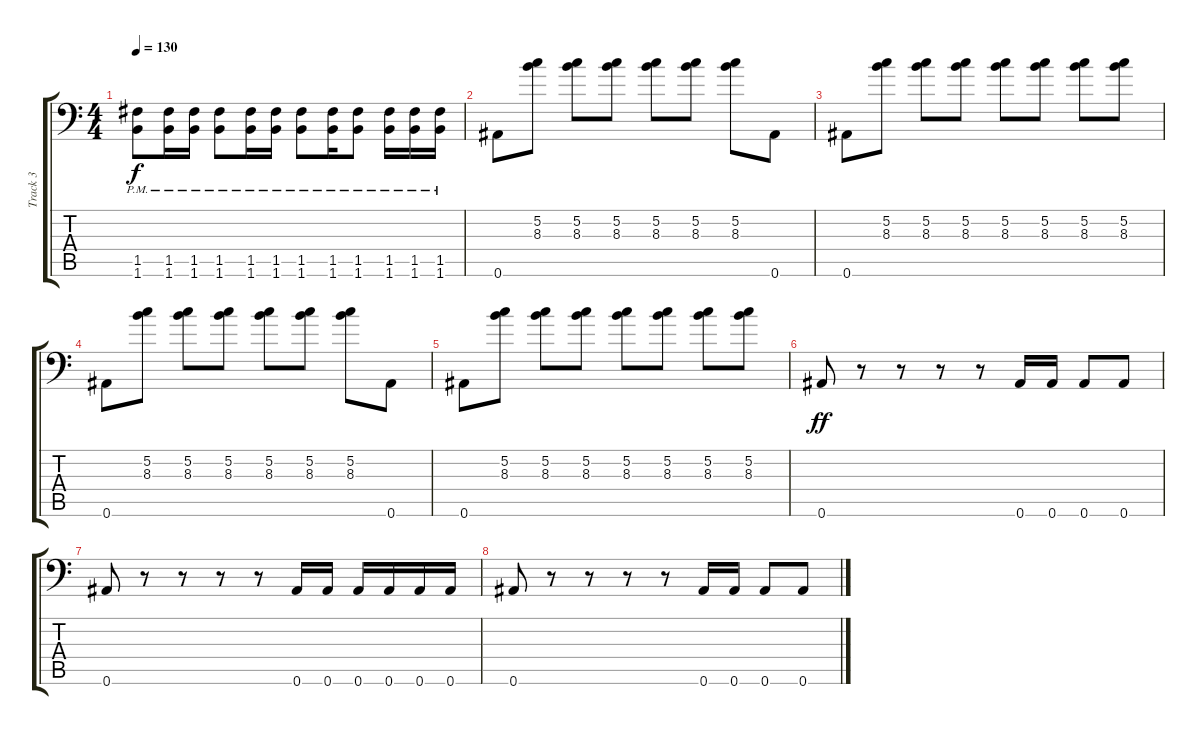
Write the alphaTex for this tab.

\track ("Track 3" "Track 3") {instrument distortionguitar}
\staff {score tabs}
\tuning (C4 G3 Eb3 Bb2 F2 Bb1) {hide}
\ts (4 4)
\tempo 130
\clef f4
\ks c
(1.5{pm} 1.6{pm}).8{dy f} (1.5{pm} 1.6{pm}).16 (1.5{pm} 1.6{pm}).16 (1.5{pm} 1.6{pm}).8 (1.5{pm} 1.6{pm}).16 (1.5{pm} 1.6{pm}).16 (1.5{pm} 1.6{pm}).8 (1.5{pm} 1.6{pm}).16 (1.5{pm} 1.6{pm}).8 (1.5{pm} 1.6{pm}).16 (1.5{pm} 1.6{pm}).16 (1.5{pm} 1.6{pm}).16 |
0.6.8 (5.2 8.3).8 (5.2 8.3).8 (5.2 8.3).8 (5.2 8.3).8 (5.2 8.3).8 (5.2 8.3).8 0.6.8 |
0.6.8 (5.2 8.3).8 (5.2 8.3).8 (5.2 8.3).8 (5.2 8.3).8 (5.2 8.3).8 (5.2 8.3).8 (5.2 8.3).8 |
0.6.8 (5.2 8.3).8 (5.2 8.3).8 (5.2 8.3).8 (5.2 8.3).8 (5.2 8.3).8 (5.2 8.3).8 0.6.8 |
0.6.8 (5.2 8.3).8 (5.2 8.3).8 (5.2 8.3).8 (5.2 8.3).8 (5.2 8.3).8 (5.2 8.3).8 (5.2 8.3).8 |
0.6.8{dy ff} r.8 r.8 r.8 r.8 0.6.16 0.6.16 0.6.8 0.6.8 |
0.6.8 r.8 r.8 r.8 r.8 0.6.16 0.6.16 0.6.16 0.6.16 0.6.16 0.6.16 |
0.6.8 r.8 r.8 r.8 r.8 0.6.16 0.6.16 0.6.8 0.6.8
